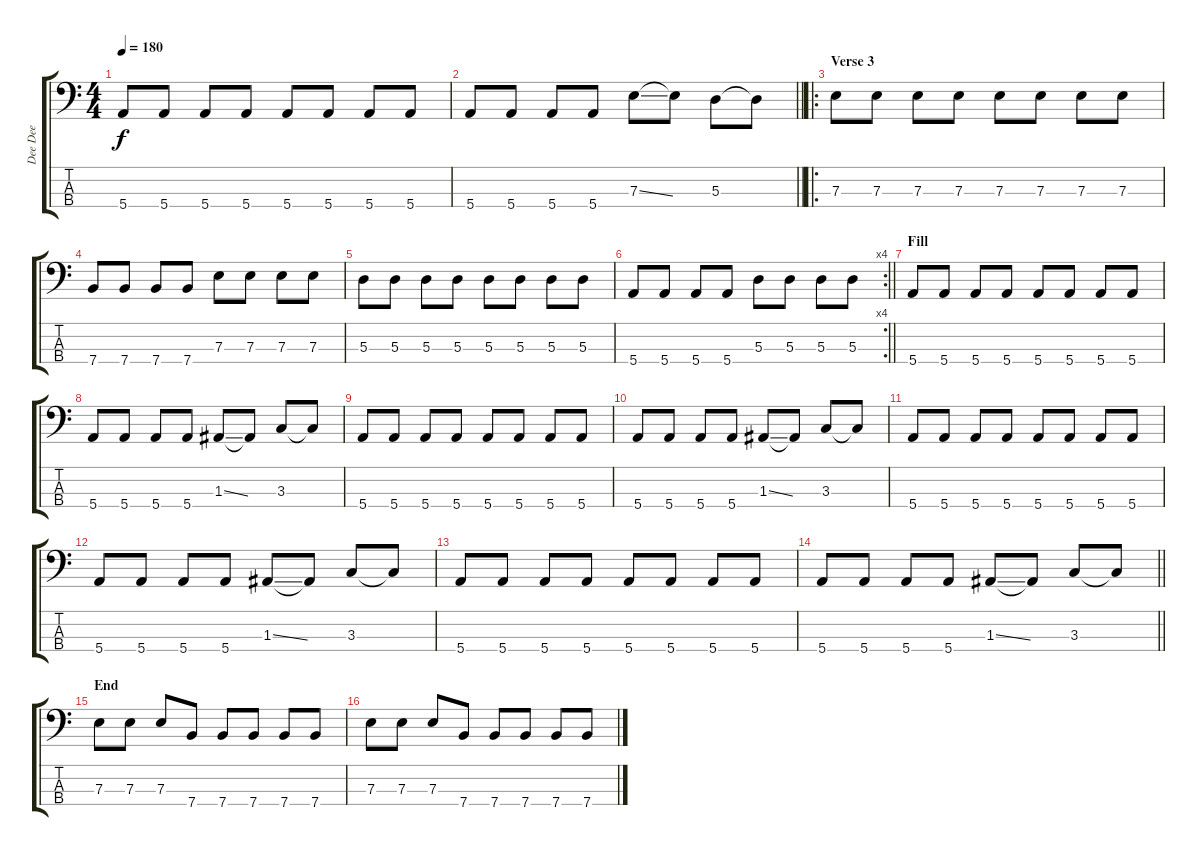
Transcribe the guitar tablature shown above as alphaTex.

\track ("Dee Dee" "Dee Dee") {instrument electricbasspick}
\staff {score tabs}
\tuning (G2 D2 A1 E1) {hide}
\ts (4 4)
\tempo 180
\clef f4
\ks c
5.4.8{dy f} 5.4.8 5.4.8 5.4.8 5.4.8 5.4.8 5.4.8 5.4.8 |
\barLineRight lightlight
5.4.8 5.4.8 5.4.8 5.4.8 7.3{ss}.8 7.3{t}.8 5.3.8 5.3{t}.8 |
\ro
\section ("" "Verse 3")
7.3.8 7.3.8 7.3.8 7.3.8 7.3.8 7.3.8 7.3.8 7.3.8 |
7.4.8 7.4.8 7.4.8 7.4.8 7.3.8 7.3.8 7.3.8 7.3.8 |
5.3.8 5.3.8 5.3.8 5.3.8 5.3.8 5.3.8 5.3.8 5.3.8 |
\rc 4
\barLineRight lightlight
5.4.8 5.4.8 5.4.8 5.4.8 5.3.8 5.3.8 5.3.8 5.3.8 |
\section ("" "Fill")
5.4.8 5.4.8 5.4.8 5.4.8 5.4.8 5.4.8 5.4.8 5.4.8 |
5.4.8 5.4.8 5.4.8 5.4.8 1.3{ss}.8 1.3{t}.8 3.3.8 3.3{t}.8 |
5.4.8 5.4.8 5.4.8 5.4.8 5.4.8 5.4.8 5.4.8 5.4.8 |
5.4.8 5.4.8 5.4.8 5.4.8 1.3{ss}.8 1.3{t}.8 3.3.8 3.3{t}.8 |
5.4.8 5.4.8 5.4.8 5.4.8 5.4.8 5.4.8 5.4.8 5.4.8 |
5.4.8 5.4.8 5.4.8 5.4.8 1.3{ss}.8 1.3{t}.8 3.3.8 3.3{t}.8 |
5.4.8 5.4.8 5.4.8 5.4.8 5.4.8 5.4.8 5.4.8 5.4.8 |
\barLineRight lightlight
5.4.8 5.4.8 5.4.8 5.4.8 1.3{ss}.8 1.3{t}.8 3.3.8 3.3{t}.8 |
\section ("" "End")
7.3.8 7.3.8 7.3.8 7.4.8 7.4.8 7.4.8 7.4.8 7.4.8 |
7.3.8 7.3.8 7.3.8 7.4.8 7.4.8 7.4.8 7.4.8 7.4.8
